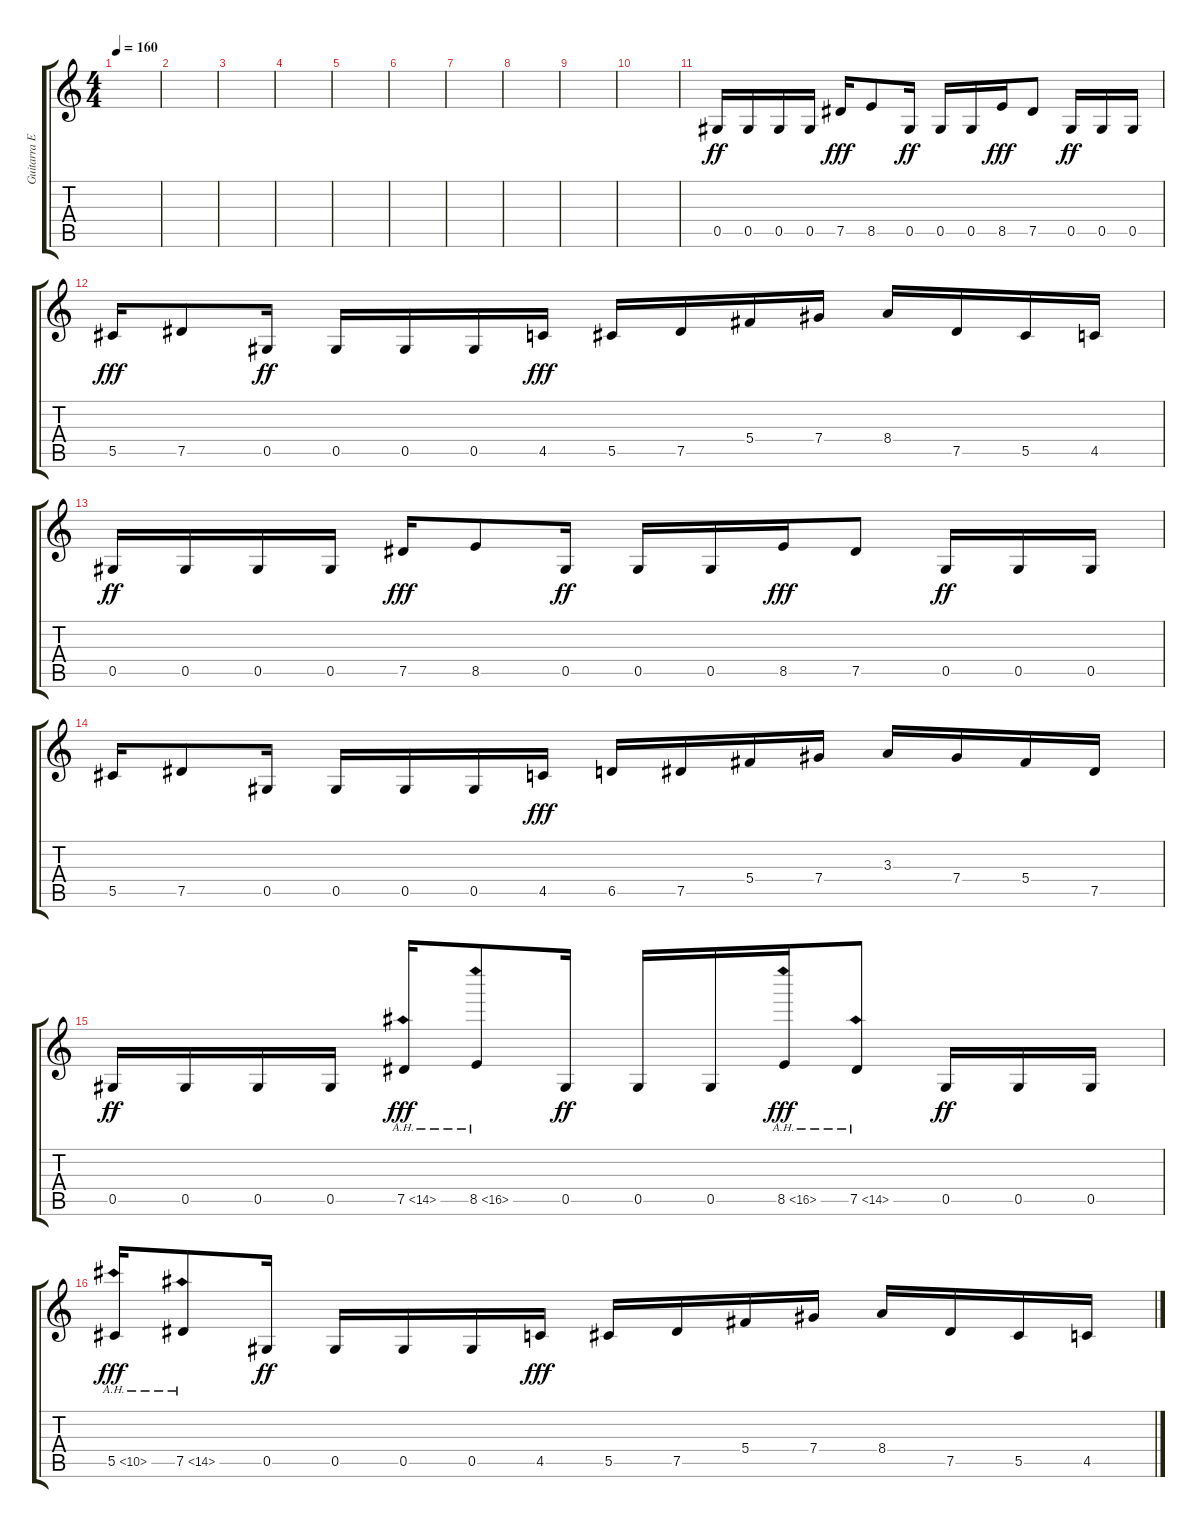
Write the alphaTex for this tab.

\track ("Guitarra Eb 2" "Guitarra E") {instrument overdrivenguitar}
\staff {score tabs}
\tuning (Eb4 Bb3 Gb3 Db3 Ab2 Eb2) {hide}
\ts (4 4)
\tempo 160
\clef g2
\ks c
|
|
|
|
|
|
|
|
|
|
0.5.16{dy ff volume 16 balance 4 instrument overdrivenguitar} 0.5.16 0.5.16 0.5.16 7.5.16{dy fff} 8.5.8 0.5.16{dy ff} 0.5.16 0.5.16 8.5.16{dy fff} 7.5.8 0.5.16{dy ff} 0.5.16 0.5.16 |
5.5.16{dy fff} 7.5.8 0.5.16{dy ff} 0.5.16 0.5.16 0.5.16 4.5.16{dy fff} 5.5.16 7.5.16 5.4.16 7.4.16 8.4.16 7.5.16 5.5.16 4.5.16 |
0.5.16{dy ff} 0.5.16 0.5.16 0.5.16 7.5.16{dy fff} 8.5.8 0.5.16{dy ff} 0.5.16 0.5.16 8.5.16{dy fff} 7.5.8 0.5.16{dy ff} 0.5.16 0.5.16 |
5.5.16 7.5.8 0.5.16 0.5.16 0.5.16 0.5.16 4.5.16{dy fff} 6.5.16 7.5.16 5.4.16 7.4.16 3.3.16 7.4.16 5.4.16 7.5.16 |
0.5.16{dy ff} 0.5.16 0.5.16 0.5.16 7.5{ah 7}.16{dy fff} 8.5{ah 8}.8 0.5.16{dy ff} 0.5.16 0.5.16 8.5{ah 8}.16{dy fff} 7.5{ah 7}.8 0.5.16{dy ff} 0.5.16 0.5.16 |
5.5{ah 5}.16{dy fff} 7.5{ah 7}.8 0.5.16{dy ff} 0.5.16 0.5.16 0.5.16 4.5.16{dy fff} 5.5.16 7.5.16 5.4.16 7.4.16 8.4.16 7.5.16 5.5.16 4.5.16
